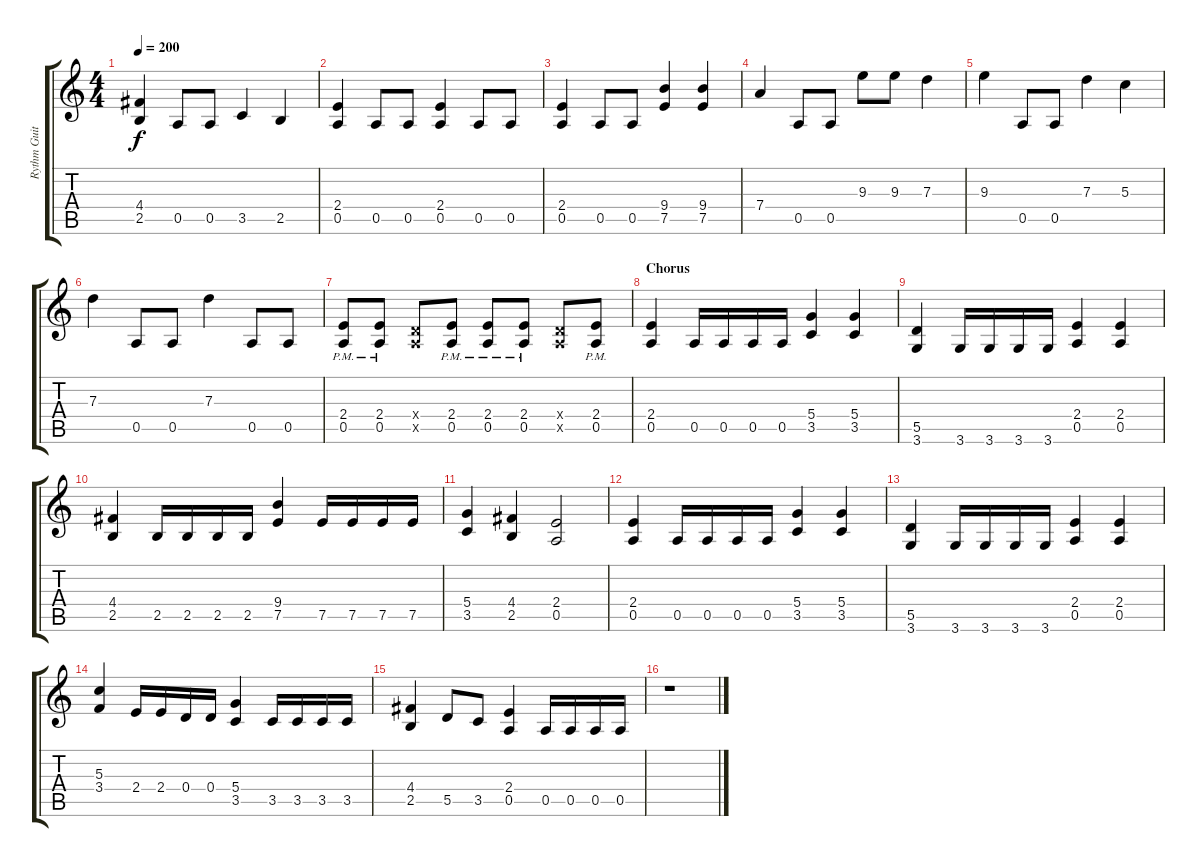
\track ("Rythm Guitar" "Rythm Guit") {instrument distortionguitar}
\staff {score tabs}
\tuning (E4 B3 G3 D3 A2 E2) {hide}
\ts (4 4)
\tempo 200
\clef g2
\ks c
(4.4 2.5).4{dy f} 0.5.8 0.5.8 3.5.4 2.5.4 |
(2.4 0.5).4 0.5.8 0.5.8 (2.4 0.5).4 0.5.8 0.5.8 |
(2.4 0.5).4 0.5.8 0.5.8 (9.4 7.5).4 (9.4 7.5).4 |
7.4.4 0.5.8 0.5.8 9.3.8 9.3.8 7.3.4 |
9.3.4 0.5.8 0.5.8 7.3.4 5.3.4 |
7.3.4 0.5.8 0.5.8 7.3.4 0.5.8 0.5.8 |
(2.4{pm} 0.5{pm}).8 (2.4{pm} 0.5{pm}).8 (0.4{x} 0.5{x}).8 (2.4{pm} 0.5{pm}).8 (2.4{pm} 0.5{pm}).8 (2.4{pm} 0.5{pm}).8 (0.4{x} 0.5{x}).8 (2.4{pm} 0.5{pm}).8 |
\section ("" "Chorus")
(2.4 0.5).4 0.5.16 0.5.16 0.5.16 0.5.16 (5.4 3.5).4 (5.4 3.5).4 |
(5.5 3.6).4 3.6.16 3.6.16 3.6.16 3.6.16 (2.4 0.5).4 (2.4 0.5).4 |
(4.4 2.5).4 2.5.16 2.5.16 2.5.16 2.5.16 (9.4 7.5).4 7.5.16 7.5.16 7.5.16 7.5.16 |
(5.4 3.5).4 (4.4 2.5).4 (2.4 0.5).2 |
(2.4 0.5).4 0.5.16 0.5.16 0.5.16 0.5.16 (5.4 3.5).4 (5.4 3.5).4 |
(5.5 3.6).4 3.6.16 3.6.16 3.6.16 3.6.16 (2.4 0.5).4 (2.4 0.5).4 |
(5.3 3.4).4 2.4.16 2.4.16 0.4.16 0.4.16 (5.4 3.5).4 3.5.16 3.5.16 3.5.16 3.5.16 |
(4.4 2.5).4 5.5.8 3.5.8 (2.4 0.5).4 0.5.16 0.5.16 0.5.16 0.5.16 |
r.1
